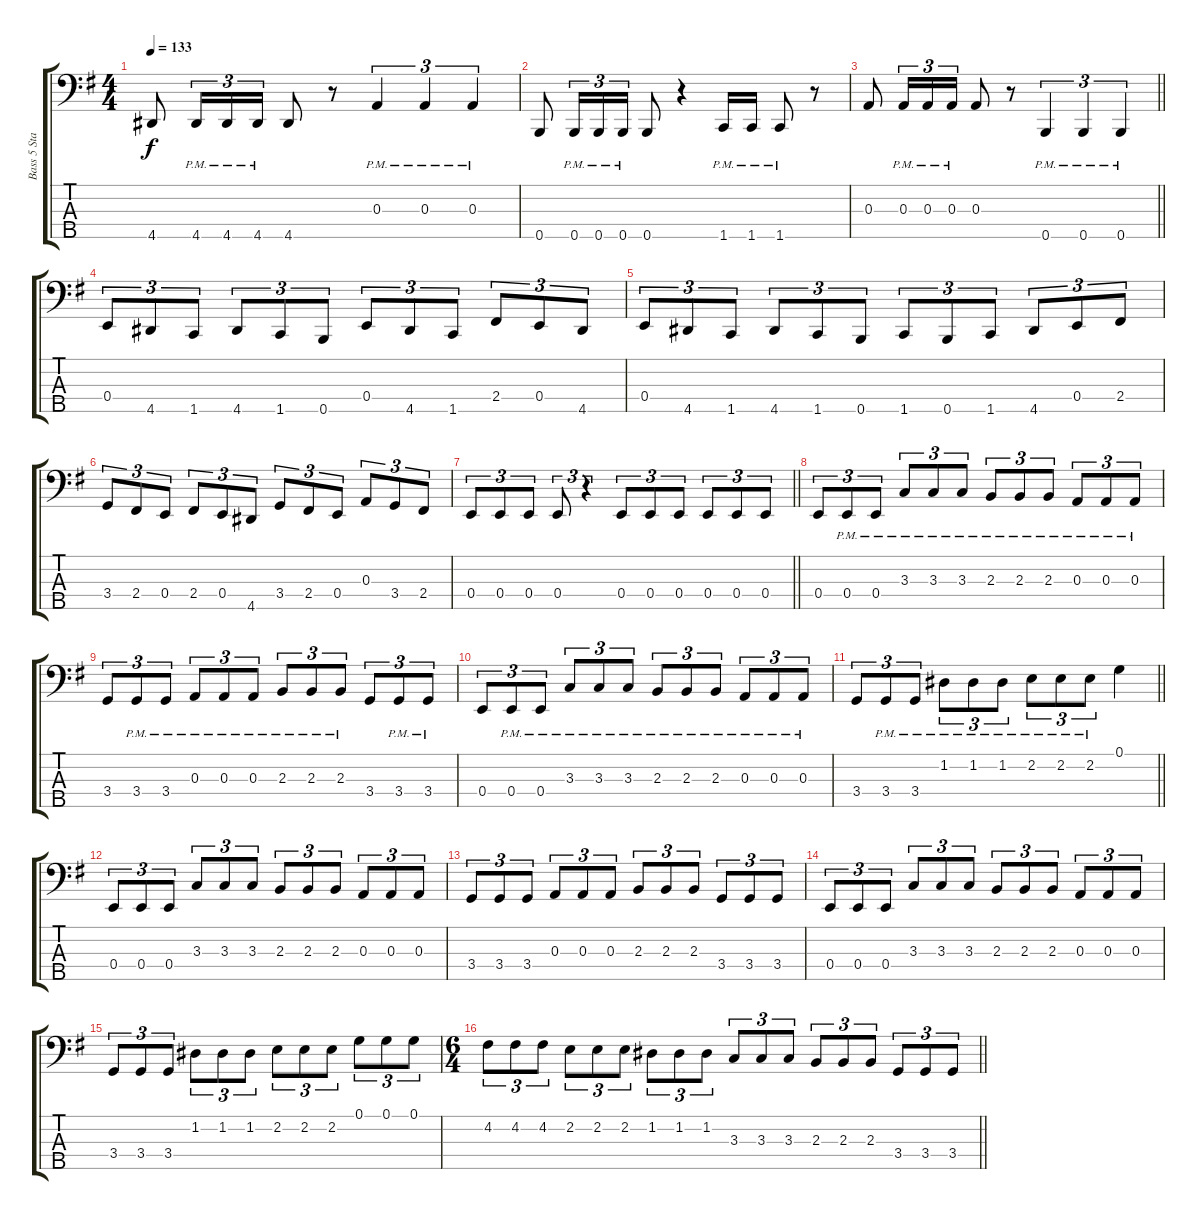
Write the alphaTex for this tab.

\track ("Bass 5 Standard" "Bass 5 Sta") {instrument electricbassfinger}
\staff {score tabs}
\tuning (G2 D2 A1 E1 B0) {hide}
\ts (4 4)
\tempo 133
\clef f4
\ks eminor
4.5.8{dy f} 4.5{pm}.16{tu (3 2)} 4.5{pm}.16{tu (3 2)} 4.5{pm}.16{tu (3 2)} 4.5.8 r.8 0.3{pm}.4{tu (3 2)} 0.3{pm}.4{tu (3 2)} 0.3{pm}.4{tu (3 2)} |
0.5.8 0.5{pm}.16{tu (3 2)} 0.5{pm}.16{tu (3 2)} 0.5{pm}.16{tu (3 2)} 0.5.8 r.4 1.5{pm}.16 1.5{pm}.16 1.5{pm}.8 r.8 |
\barLineRight lightlight
0.3.8 0.3{pm}.16{tu (3 2)} 0.3{pm}.16{tu (3 2)} 0.3{pm}.16{tu (3 2)} 0.3.8 r.8 0.5{pm}.4{tu (3 2)} 0.5{pm}.4{tu (3 2)} 0.5{pm}.4{tu (3 2)} |
0.4.8{tu (3 2)} 4.5.8{tu (3 2)} 1.5.8{tu (3 2)} 4.5.8{tu (3 2)} 1.5.8{tu (3 2)} 0.5.8{tu (3 2)} 0.4.8{tu (3 2)} 4.5.8{tu (3 2)} 1.5.8{tu (3 2)} 2.4.8{tu (3 2)} 0.4.8{tu (3 2)} 4.5.8{tu (3 2)} |
0.4.8{tu (3 2)} 4.5.8{tu (3 2)} 1.5.8{tu (3 2)} 4.5.8{tu (3 2)} 1.5.8{tu (3 2)} 0.5.8{tu (3 2)} 1.5.8{tu (3 2)} 0.5.8{tu (3 2)} 1.5.8{tu (3 2)} 4.5.8{tu (3 2)} 0.4.8{tu (3 2)} 2.4.8{tu (3 2)} |
3.4.8{tu (3 2)} 2.4.8{tu (3 2)} 0.4.8{tu (3 2)} 2.4.8{tu (3 2)} 0.4.8{tu (3 2)} 4.5.8{tu (3 2)} 3.4.8{tu (3 2)} 2.4.8{tu (3 2)} 0.4.8{tu (3 2)} 0.3.8{tu (3 2)} 3.4.8{tu (3 2)} 2.4.8{tu (3 2)} |
\barLineRight lightlight
0.4.8{tu (3 2)} 0.4.8{tu (3 2)} 0.4.8{tu (3 2)} 0.4.8{tu (3 2)} r.4{tu (3 2)} 0.4.8{tu (3 2)} 0.4.8{tu (3 2)} 0.4.8{tu (3 2)} 0.4.8{tu (3 2)} 0.4.8{tu (3 2)} 0.4.8{tu (3 2)} |
\section ("" "")
0.4.8{tu (3 2)} 0.4{pm}.8{tu (3 2)} 0.4{pm}.8{tu (3 2)} 3.3{pm}.8{tu (3 2)} 3.3{pm}.8{tu (3 2)} 3.3{pm}.8{tu (3 2)} 2.3{pm}.8{tu (3 2)} 2.3{pm}.8{tu (3 2)} 2.3{pm}.8{tu (3 2)} 0.3{pm}.8{tu (3 2)} 0.3{pm}.8{tu (3 2)} 0.3{pm}.8{tu (3 2)} |
3.4.8{tu (3 2)} 3.4{pm}.8{tu (3 2)} 3.4{pm}.8{tu (3 2)} 0.3{pm}.8{tu (3 2)} 0.3{pm}.8{tu (3 2)} 0.3{pm}.8{tu (3 2)} 2.3{pm}.8{tu (3 2)} 2.3{pm}.8{tu (3 2)} 2.3{pm}.8{tu (3 2)} 3.4.8{tu (3 2)} 3.4{pm}.8{tu (3 2)} 3.4{pm}.8{tu (3 2)} |
0.4.8{tu (3 2)} 0.4{pm}.8{tu (3 2)} 0.4{pm}.8{tu (3 2)} 3.3{pm}.8{tu (3 2)} 3.3{pm}.8{tu (3 2)} 3.3{pm}.8{tu (3 2)} 2.3{pm}.8{tu (3 2)} 2.3{pm}.8{tu (3 2)} 2.3{pm}.8{tu (3 2)} 0.3{pm}.8{tu (3 2)} 0.3{pm}.8{tu (3 2)} 0.3{pm}.8{tu (3 2)} |
\barLineRight lightlight
3.4.8{tu (3 2)} 3.4{pm}.8{tu (3 2)} 3.4{pm}.8{tu (3 2)} 1.2{pm}.8{tu (3 2)} 1.2{pm}.8{tu (3 2)} 1.2{pm}.8{tu (3 2)} 2.2{pm}.8{tu (3 2)} 2.2{pm}.8{tu (3 2)} 2.2{pm}.8{tu (3 2)} 0.1.4 |
0.4.8{tu (3 2)} 0.4.8{tu (3 2)} 0.4.8{tu (3 2)} 3.3.8{tu (3 2)} 3.3.8{tu (3 2)} 3.3.8{tu (3 2)} 2.3.8{tu (3 2)} 2.3.8{tu (3 2)} 2.3.8{tu (3 2)} 0.3.8{tu (3 2)} 0.3.8{tu (3 2)} 0.3.8{tu (3 2)} |
3.4.8{tu (3 2)} 3.4.8{tu (3 2)} 3.4.8{tu (3 2)} 0.3.8{tu (3 2)} 0.3.8{tu (3 2)} 0.3.8{tu (3 2)} 2.3.8{tu (3 2)} 2.3.8{tu (3 2)} 2.3.8{tu (3 2)} 3.4.8{tu (3 2)} 3.4.8{tu (3 2)} 3.4.8{tu (3 2)} |
0.4.8{tu (3 2)} 0.4.8{tu (3 2)} 0.4.8{tu (3 2)} 3.3.8{tu (3 2)} 3.3.8{tu (3 2)} 3.3.8{tu (3 2)} 2.3.8{tu (3 2)} 2.3.8{tu (3 2)} 2.3.8{tu (3 2)} 0.3.8{tu (3 2)} 0.3.8{tu (3 2)} 0.3.8{tu (3 2)} |
3.4.8{tu (3 2)} 3.4.8{tu (3 2)} 3.4.8{tu (3 2)} 1.2.8{tu (3 2)} 1.2.8{tu (3 2)} 1.2.8{tu (3 2)} 2.2.8{tu (3 2)} 2.2.8{tu (3 2)} 2.2.8{tu (3 2)} 0.1.8{tu (3 2)} 0.1.8{tu (3 2)} 0.1.8{tu (3 2)} |
\ts (6 4)
\barLineRight lightlight
4.2.8{tu (3 2)} 4.2.8{tu (3 2)} 4.2.8{tu (3 2)} 2.2.8{tu (3 2)} 2.2.8{tu (3 2)} 2.2.8{tu (3 2)} 1.2.8{tu (3 2)} 1.2.8{tu (3 2)} 1.2.8{tu (3 2)} 3.3.8{tu (3 2)} 3.3.8{tu (3 2)} 3.3.8{tu (3 2)} 2.3.8{tu (3 2)} 2.3.8{tu (3 2)} 2.3.8{tu (3 2)} 3.4.8{tu (3 2)} 3.4.8{tu (3 2)} 3.4.8{tu (3 2)}
